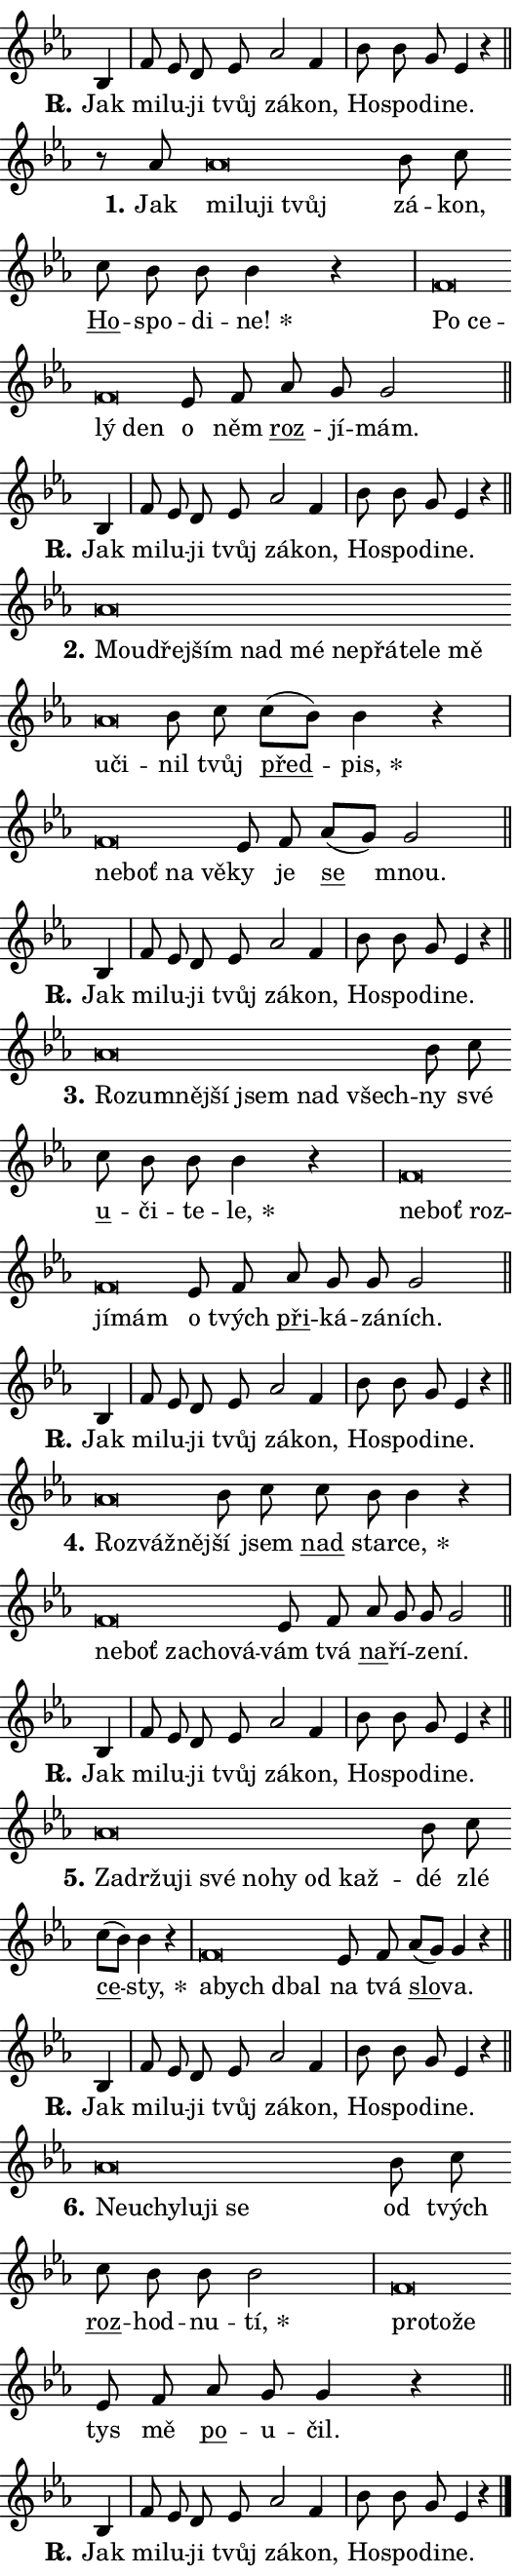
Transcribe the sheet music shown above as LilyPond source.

\version "2.24.0"
\header { tagline = "" }
\paper {
  indent = 0\cm
  top-margin = 0\cm
  right-margin = 0.13\cm % to fit lyric hyphens
  bottom-margin = 0\cm
  left-margin = 0\cm
  paper-width = 9\cm
  page-breaking = #ly:one-page-breaking
  system-system-spacing.basic-distance = #11
  score-system-spacing.basic-distance = #11
  ragged-last = ##f
}


%% Author: Thomas Morley
%% https://lists.gnu.org/archive/html/lilypond-user/2020-05/msg00002.html
#(define (line-position grob)
"Returns position of @var[grob} in current system:
   @code{'start}, if at first time-step
   @code{'end}, if at last time-step
   @code{'middle} otherwise
"
  (let* ((col (ly:item-get-column grob))
         (ln (ly:grob-object col 'left-neighbor))
         (rn (ly:grob-object col 'right-neighbor))
         (col-to-check-left (if (ly:grob? ln) ln col))
         (col-to-check-right (if (ly:grob? rn) rn col))
         (break-dir-left
           (and
             (ly:grob-property col-to-check-left 'non-musical #f)
             (ly:item-break-dir col-to-check-left)))
         (break-dir-right
           (and
             (ly:grob-property col-to-check-right 'non-musical #f)
             (ly:item-break-dir col-to-check-right))))
        (cond ((eqv? 1 break-dir-left) 'start)
              ((eqv? -1 break-dir-right) 'end)
              (else 'middle))))

#(define (tranparent-at-line-position vctor)
  (lambda (grob)
  "Relying on @code{line-position} select the relevant enry from @var{vctor}.
Used to determine transparency,"
    (case (line-position grob)
      ((end) (not (vector-ref vctor 0)))
      ((middle) (not (vector-ref vctor 1)))
      ((start) (not (vector-ref vctor 2))))))

noteHeadBreakVisibility =
#(define-music-function (break-visibility)(vector?)
"Makes @code{NoteHead}s transparent relying on @var{break-visibility}"
#{
  \override NoteHead.transparent =
    #(tranparent-at-line-position break-visibility)
#})

#(define delete-ledgers-for-transparent-note-heads
  (lambda (grob)
    "Reads whether a @code{NoteHead} is transparent.
If so this @code{NoteHead} is removed from @code{'note-heads} from
@var{grob}, which is supposed to be @code{LedgerLineSpanner}.
As a result ledgers are not printed for this @code{NoteHead}"
    (let* ((nhds-array (ly:grob-object grob 'note-heads))
           (nhds-list
             (if (ly:grob-array? nhds-array)
                 (ly:grob-array->list nhds-array)
                 '()))
           ;; Relies on the transparent-property being done before
           ;; Staff.LedgerLineSpanner.after-line-breaking is executed.
           ;; This is fragile ...
           (to-keep
             (remove
               (lambda (nhd)
                 (ly:grob-property nhd 'transparent #f))
               nhds-list)))
      ;; TODO find a better method to iterate over grob-arrays, similiar
      ;; to filter/remove etc for lists
      ;; For now rebuilt from scratch
      (set! (ly:grob-object grob 'note-heads)  '())
      (for-each
        (lambda (nhd)
          (ly:pointer-group-interface::add-grob grob 'note-heads nhd))
        to-keep))))

squashNotes = {
  \override NoteHead.X-extent = #'(-0.2 . 0.2)
  \override NoteHead.Y-extent = #'(-0.75 . 0)
  \override NoteHead.stencil =
    #(lambda (grob)
       (let ((pos (ly:grob-property grob 'staff-position)))
         (begin
           (if (< pos -7) (display "ERROR: Lower brevis then expected\n") (display ""))
           (if (<= pos -6) ly:text-interface::print ly:note-head::print))))
}
unSquashNotes = {
  \revert NoteHead.X-extent
  \revert NoteHead.Y-extent
  \revert NoteHead.stencil
}

hideNotes = \noteHeadBreakVisibility #begin-of-line-visible
unHideNotes = \noteHeadBreakVisibility #all-visible

% work-around for resetting accidentals
% https://lilypond.org/doc/v2.23/Documentation/notation/displaying-rhythms#unmetered-music
cadenzaMeasure = {
  \cadenzaOff
  \partial 1024 s1024
  \cadenzaOn
}

#(define-markup-command (accent layout props text) (markup?)
  "Underline accented syllable"
  (interpret-markup layout props
    #{\markup \override #'(offset . 4.3) \underline { #text }#}))

responsum = \markup \concat {
  "R" \hspace #-1.05 \path #0.1 #'((moveto 0 0.07) (lineto 0.9 0.8)) \hspace #0.05 "."
}

spaceSize = #0.6828661417322834 % exact space size for TeX Gyre Schola

\layout {
  \context {
    \Staff
    \remove "Time_signature_engraver"
    \override LedgerLineSpanner.after-line-breaking = #delete-ledgers-for-transparent-note-heads
  }
  \context {
    \Lyrics {
      \override LyricSpace.minimum-distance = \spaceSize
      \override LyricText.font-name = #"TeX Gyre Schola"
      \override LyricText.font-size = 1
      \override StanzaNumber.font-name = #"TeX Gyre Schola Bold"
      \override StanzaNumber.font-size = 1
    }
  }
  \context {
    \Score 
    \override NoteHead.text =
      #(lambda (grob) 
        (let ((pos (ly:grob-property grob 'staff-position)))
          #{\markup {
            \combine
              \halign #-0.55 \raise #(if (= pos -6) 0 0.5) \override #'(thickness . 2) \draw-line #'(3.2 . 0)
              \musicglyph "noteheads.sM1"
          }#}))
  }
}

% magnetic-lyrics.ily
%
%   written by
%     Jean Abou Samra <jean@abou-samra.fr>
%     Werner Lemberg <wl@gnu.org>
%
%   adapted by
%     Jiri Hon <jiri.hon@gmail.com>
%
% Version 2022-Apr-15

% https://www.mail-archive.com/lilypond-user@gnu.org/msg149350.html

#(define (Left_hyphen_pointer_engraver context)
   "Collect syllable-hyphen-syllable occurrences in lyrics and store
them in properties.  This engraver only looks to the left.  For
example, if the lyrics input is @code{foo -- bar}, it does the
following.

@itemize @bullet
@item
Set the @code{text} property of the @code{LyricHyphen} grob between
@q{foo} and @q{bar} to @code{foo}.

@item
Set the @code{left-hyphen} property of the @code{LyricText} grob with
text @q{foo} to the @code{LyricHyphen} grob between @q{foo} and
@q{bar}.
@end itemize

Use this auxiliary engraver in combination with the
@code{lyric-@/text::@/apply-@/magnetic-@/offset!} hook."
   (let ((hyphen #f)
         (text #f))
     (make-engraver
      (acknowledgers
       ((lyric-syllable-interface engraver grob source-engraver)
        (set! text grob)))
      (end-acknowledgers
       ((lyric-hyphen-interface engraver grob source-engraver)
        ;(when (not (grob::has-interface grob 'lyric-space-interface))
          (set! hyphen grob)));)
      ((stop-translation-timestep engraver)
       (when (and text hyphen)
         (ly:grob-set-object! text 'left-hyphen hyphen))
       (set! text #f)
       (set! hyphen #f)))))

#(define (lyric-text::apply-magnetic-offset! grob)
   "If the space between two syllables is less than the value in
property @code{LyricText@/.details@/.squash-threshold}, move the right
syllable to the left so that it gets concatenated with the left
syllable.

Use this function as a hook for
@code{LyricText@/.after-@/line-@/breaking} if the
@code{Left_@/hyphen_@/pointer_@/engraver} is active."
   (let ((hyphen (ly:grob-object grob 'left-hyphen #f)))
     (when hyphen
       (let ((left-text (ly:spanner-bound hyphen LEFT)))
         (when (grob::has-interface left-text 'lyric-syllable-interface)
           (let* ((common (ly:grob-common-refpoint grob left-text X))
                  (this-x-ext (ly:grob-extent grob common X))
                  (left-x-ext
                   (begin
                     ;; Trigger magnetism for left-text.
                     (ly:grob-property left-text 'after-line-breaking)
                     (ly:grob-extent left-text common X)))
                  ;; `delta` is the gap width between two syllables.
                  (delta (- (interval-start this-x-ext)
                            (interval-end left-x-ext)))
                  (details (ly:grob-property grob 'details))
                  (threshold (assoc-get 'squash-threshold details 0.2)))
             (when (< delta threshold)
               (let* (;; We have to manipulate the input text so that
                      ;; ligatures crossing syllable boundaries are not
                      ;; disabled.  For languages based on the Latin
                      ;; script this is essentially a beautification.
                      ;; However, for non-Western scripts it can be a
                      ;; necessity.
                      (lt (ly:grob-property left-text 'text))
                      (rt (ly:grob-property grob 'text))
                      (is-space (grob::has-interface hyphen 'lyric-space-interface))
                      (space (if is-space " " ""))
                      (extra-delta (if is-space spaceSize 0))
                      ;; Append new syllable.
                      (ltrt-space (if (and (string? lt) (string? rt))
                                (string-append lt space rt)
                                (make-concat-markup (list lt space rt))))
                      ;; Right-align `ltrt` to the right side.
                      (ltrt-space-markup (grob-interpret-markup
                               grob
                               (make-translate-markup
                                (cons (interval-length this-x-ext) 0)
                                (make-right-align-markup ltrt-space)))))
                 (begin
                   ;; Don't print `left-text`.
                   (ly:grob-set-property! left-text 'stencil #f)
                   ;; Set text and stencil (which holds all collected
                   ;; syllables so far) and shift it to the left.
                   (ly:grob-set-property! grob 'text ltrt-space)
                   (ly:grob-set-property! grob 'stencil ltrt-space-markup)
                   (ly:grob-translate-axis! grob (- (- delta extra-delta)) X))))))))))


#(define (lyric-hyphen::displace-bounds-first grob)
   ;; Make very sure this callback isn't triggered too early.
   (let ((left (ly:spanner-bound grob LEFT))
         (right (ly:spanner-bound grob RIGHT)))
     (ly:grob-property left 'after-line-breaking)
     (ly:grob-property right 'after-line-breaking)
     (ly:lyric-hyphen::print grob)))

squashThreshold = #0.4

\layout {
  \context {
    \Lyrics
    \consists #Left_hyphen_pointer_engraver
    \override LyricText.after-line-breaking =
      #lyric-text::apply-magnetic-offset!
    \override LyricHyphen.stencil = #lyric-hyphen::displace-bounds-first
    \override LyricText.details.squash-threshold = \squashThreshold
    \override LyricHyphen.minimum-distance = 0
    \override LyricHyphen.minimum-length = \squashThreshold
  }
}

squashText = \override LyricText.details.squash-threshold = 9999
unSquashText = \override LyricText.details.squash-threshold = \squashThreshold

leftText = \override LyricText.self-alignment-X = #LEFT
unLeftText = \revert LyricText.self-alignment-X

starOffset = #(lambda (grob) 
                (let ((x_offset (ly:self-alignment-interface::aligned-on-x-parent grob)))
                  (if (= x_offset 0) 0 (+ x_offset 1.2))))

star = #(define-music-function (syllable)(string?)
"Append star separator at the end of a syllable"
#{
  \once \override LyricText.X-offset = #starOffset
  \lyricmode { \markup {
    #syllable
    \override #'((font-name . "TeX Gyre Schola Bold")) \hspace #0.2 \lower #0.65 \larger "*"
  } }
#})

starAccent = #(define-music-function (syllable)(string?)
"Append star separator at the end of a syllable and make accent"
#{
  \once \override LyricText.X-offset = #starOffset
  \lyricmode { \markup {
    \accent #syllable
    \override #'((font-name . "TeX Gyre Schola Bold")) \hspace #0.2 \lower #0.65 \larger "*"
  } }
#})

breath = #(define-music-function (syllable)(string?)
"Append breathing indicator at the end of a syllable"
#{
  \lyricmode { \markup { #syllable "+" } }
#})

optionalBreath = #(define-music-function (syllable)(string?)
"Append optional breathing indicator at the end of a syllable"
#{
  \lyricmode { \markup { #syllable "(+)" } }
#})


\score {
    <<
        \new Voice = "melody" { \cadenzaOn \key es \major \relative { bes4 \cadenzaMeasure \bar "|" f'8 es d es as2 f4 \cadenzaMeasure \bar "|" bes8 bes g es4 r \cadenzaMeasure \bar "||" \break } }
        \new Lyrics \lyricsto "melody" { \lyricmode { \set stanza = \responsum
Jak mi -- lu -- ji tvůj zá -- kon, Ho -- spo -- di -- ne. } }
    >>
    \layout {}
}

\score {
    <<
        \new Voice = "melody" { \cadenzaOn \key es \major \relative { r8 as'8 \squashNotes as\breve*1/16 \hideNotes \breve*1/16 \bar "" \breve*1/16 \breve*1/16 \bar "" \unHideNotes \unSquashNotes bes8 c \bar "" c bes bes bes4 r \cadenzaMeasure \bar "|" \squashNotes f\breve*1/16 \hideNotes \breve*1/16 \bar "" \breve*1/16 \breve*1/16 \bar "" \unHideNotes \unSquashNotes es8 f \bar "" as g g2 \cadenzaMeasure \bar "||" \break } }
        \new Lyrics \lyricsto "melody" { \lyricmode { \set stanza = "1."
Jak \leftText mi -- \squashText lu -- ji tvůj \unLeftText \unSquashText zá -- kon, \markup \accent Ho -- spo -- di -- \star ne! \leftText Po \squashText ce -- lý den \unLeftText \unSquashText o něm \markup \accent roz -- jí -- mám. } }
    >>
    \layout {}
}

\score {
    <<
        \new Voice = "melody" { \cadenzaOn \key es \major \relative { bes4 \cadenzaMeasure \bar "|" f'8 es d es as2 f4 \cadenzaMeasure \bar "|" bes8 bes g es4 r \cadenzaMeasure \bar "||" \break } }
        \new Lyrics \lyricsto "melody" { \lyricmode { \set stanza = \responsum
Jak mi -- lu -- ji tvůj zá -- kon, Ho -- spo -- di -- ne. } }
    >>
    \layout {}
}

\score {
    <<
        \new Voice = "melody" { \cadenzaOn \key es \major \relative { \squashNotes as'\breve*1/16 \hideNotes \breve*1/16 \bar "" \breve*1/16 \bar "" \breve*1/16 \bar "" \breve*1/16 \bar "" \breve*1/16 \bar "" \breve*1/16 \bar "" \breve*1/16 \bar "" \breve*1/16 \bar "" \breve*1/16 \bar "" \breve*1/16 \breve*1/16 \bar "" \unHideNotes \unSquashNotes bes8 c \bar "" c[( bes)] bes4 r \cadenzaMeasure \bar "|" \squashNotes f\breve*1/16 \hideNotes \breve*1/16 \bar "" \breve*1/16 \breve*1/16 \bar "" \unHideNotes \unSquashNotes es8 f \bar "" as[( g)] g2 \cadenzaMeasure \bar "||" \break } }
        \new Lyrics \lyricsto "melody" { \lyricmode { \set stanza = "2."
\leftText Mou -- \squashText dřej -- ším nad mé ne -- přá -- te -- le mě u -- či -- \unLeftText \unSquashText nil tvůj \markup \accent před -- \star pis, \leftText ne -- \squashText boť na vě -- \unLeftText \unSquashText ky je \markup \accent se mnou. } }
    >>
    \layout {}
}

\score {
    <<
        \new Voice = "melody" { \cadenzaOn \key es \major \relative { bes4 \cadenzaMeasure \bar "|" f'8 es d es as2 f4 \cadenzaMeasure \bar "|" bes8 bes g es4 r \cadenzaMeasure \bar "||" \break } }
        \new Lyrics \lyricsto "melody" { \lyricmode { \set stanza = \responsum
Jak mi -- lu -- ji tvůj zá -- kon, Ho -- spo -- di -- ne. } }
    >>
    \layout {}
}

\score {
    <<
        \new Voice = "melody" { \cadenzaOn \key es \major \relative { \squashNotes as'\breve*1/16 \hideNotes \breve*1/16 \bar "" \breve*1/16 \bar "" \breve*1/16 \bar "" \breve*1/16 \bar "" \breve*1/16 \breve*1/16 \bar "" \unHideNotes \unSquashNotes bes8 c \bar "" c bes bes bes4 r \cadenzaMeasure \bar "|" \squashNotes f\breve*1/16 \hideNotes \breve*1/16 \bar "" \breve*1/16 \bar "" \breve*1/16 \breve*1/16 \bar "" \unHideNotes \unSquashNotes es8 f \bar "" as g g g2 \cadenzaMeasure \bar "||" \break } }
        \new Lyrics \lyricsto "melody" { \lyricmode { \set stanza = "3."
\leftText Ro -- \squashText zum -- něj -- ší jsem nad všech -- \unLeftText \unSquashText ny své \markup \accent u -- či -- te -- \star le, \leftText ne -- \squashText boť roz -- jí -- mám \unLeftText \unSquashText o tvých \markup \accent při -- ká -- zá -- ních. } }
    >>
    \layout {}
}

\score {
    <<
        \new Voice = "melody" { \cadenzaOn \key es \major \relative { bes4 \cadenzaMeasure \bar "|" f'8 es d es as2 f4 \cadenzaMeasure \bar "|" bes8 bes g es4 r \cadenzaMeasure \bar "||" \break } }
        \new Lyrics \lyricsto "melody" { \lyricmode { \set stanza = \responsum
Jak mi -- lu -- ji tvůj zá -- kon, Ho -- spo -- di -- ne. } }
    >>
    \layout {}
}

\score {
    <<
        \new Voice = "melody" { \cadenzaOn \key es \major \relative { \squashNotes as'\breve*1/16 \hideNotes \breve*1/16 \breve*1/16 \bar "" \unHideNotes \unSquashNotes bes8 c \bar "" c bes bes4 r \cadenzaMeasure \bar "|" \squashNotes f\breve*1/16 \hideNotes \breve*1/16 \bar "" \breve*1/16 \bar "" \breve*1/16 \breve*1/16 \bar "" \unHideNotes \unSquashNotes es8 f \bar "" as g g g2 \cadenzaMeasure \bar "||" \break } }
        \new Lyrics \lyricsto "melody" { \lyricmode { \set stanza = "4."
\leftText Roz -- \squashText váž -- něj -- \unLeftText \unSquashText ší jsem \markup \accent nad star -- \star ce, \leftText ne -- \squashText boť za -- cho -- vá -- \unLeftText \unSquashText vám tvá \markup \accent na -- ří -- ze -- ní. } }
    >>
    \layout {}
}

\score {
    <<
        \new Voice = "melody" { \cadenzaOn \key es \major \relative { bes4 \cadenzaMeasure \bar "|" f'8 es d es as2 f4 \cadenzaMeasure \bar "|" bes8 bes g es4 r \cadenzaMeasure \bar "||" \break } }
        \new Lyrics \lyricsto "melody" { \lyricmode { \set stanza = \responsum
Jak mi -- lu -- ji tvůj zá -- kon, Ho -- spo -- di -- ne. } }
    >>
    \layout {}
}

\score {
    <<
        \new Voice = "melody" { \cadenzaOn \key es \major \relative { \squashNotes as'\breve*1/16 \hideNotes \breve*1/16 \bar "" \breve*1/16 \bar "" \breve*1/16 \bar "" \breve*1/16 \bar "" \breve*1/16 \bar "" \breve*1/16 \bar "" \breve*1/16 \breve*1/16 \bar "" \unHideNotes \unSquashNotes bes8 c \bar "" c[( bes)] bes4 r \cadenzaMeasure \bar "|" \squashNotes f\breve*1/16 \hideNotes \breve*1/16 \breve*1/16 \bar "" \unHideNotes \unSquashNotes es8 f \bar "" as[( g)] g4 r \cadenzaMeasure \bar "||" \break } }
        \new Lyrics \lyricsto "melody" { \lyricmode { \set stanza = "5."
\leftText Za -- \squashText dr -- žu -- ji své no -- hy od kaž -- \unLeftText \unSquashText dé zlé \markup \accent ce -- \star sty, \leftText a -- \squashText bych dbal \unLeftText \unSquashText na tvá \markup \accent slo -- va. } }
    >>
    \layout {}
}

\score {
    <<
        \new Voice = "melody" { \cadenzaOn \key es \major \relative { bes4 \cadenzaMeasure \bar "|" f'8 es d es as2 f4 \cadenzaMeasure \bar "|" bes8 bes g es4 r \cadenzaMeasure \bar "||" \break } }
        \new Lyrics \lyricsto "melody" { \lyricmode { \set stanza = \responsum
Jak mi -- lu -- ji tvůj zá -- kon, Ho -- spo -- di -- ne. } }
    >>
    \layout {}
}

\score {
    <<
        \new Voice = "melody" { \cadenzaOn \key es \major \relative { \squashNotes as'\breve*1/16 \hideNotes \breve*1/16 \bar "" \breve*1/16 \bar "" \breve*1/16 \bar "" \breve*1/16 \breve*1/16 \bar "" \unHideNotes \unSquashNotes bes8 c \bar "" c bes bes bes2 \cadenzaMeasure \bar "|" \squashNotes f\breve*1/16 \hideNotes \breve*1/16 \breve*1/16 \bar "" \unHideNotes \unSquashNotes es8 f \bar "" as g g4 r \cadenzaMeasure \bar "||" \break } }
        \new Lyrics \lyricsto "melody" { \lyricmode { \set stanza = "6."
\leftText Ne -- \squashText u -- chy -- lu -- ji se \unLeftText \unSquashText od tvých \markup \accent roz -- hod -- nu -- \star tí, \leftText pro -- \squashText to -- že \unLeftText \unSquashText tys mě \markup \accent po -- u -- čil. } }
    >>
    \layout {}
}

\score {
    <<
        \new Voice = "melody" { \cadenzaOn \key es \major \relative { bes4 \cadenzaMeasure \bar "|" f'8 es d es as2 f4 \cadenzaMeasure \bar "|" bes8 bes g es4 r \cadenzaMeasure \bar "||" \break } \bar "|." }
        \new Lyrics \lyricsto "melody" { \lyricmode { \set stanza = \responsum
Jak mi -- lu -- ji tvůj zá -- kon, Ho -- spo -- di -- ne. } }
    >>
    \layout {}
}
